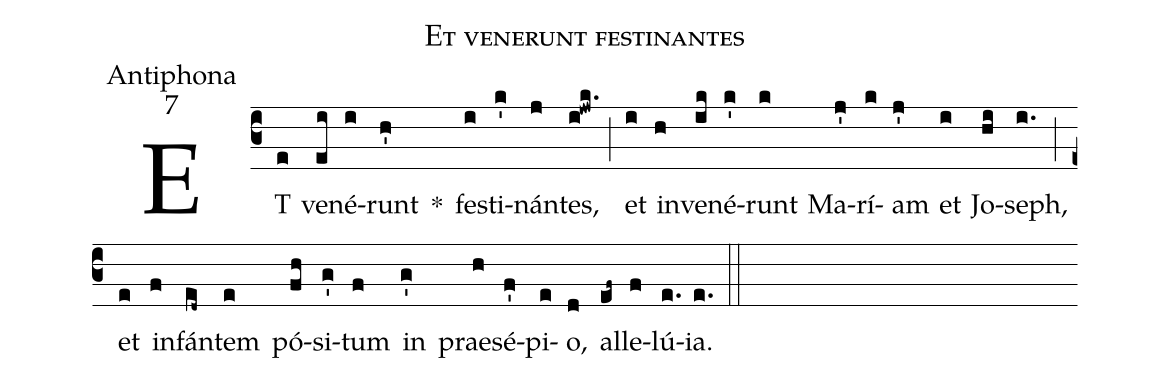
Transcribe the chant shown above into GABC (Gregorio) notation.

name:Et venerunt festinantes;
office-part:Antiphona;
mode:7;
%%
(c3) ET(e) ve(ei)né(i)runt(h') *() fe(i)sti(k')nán(j)tes,(i!jwk.) (;) et(i) in(h)ve(ik)né(k')runt(k) Ma(j')rí(k)am(j') et(i) Jo(hi)seph,(i.) (;) et(e) in(f)fán(ed~)tem(e) pó(fh)si(g')tum(f) in(g') prae(h)sé(f')pi(e)o,(d) al(ef~)le(f)lú(e.)ia.(e.) (::)
